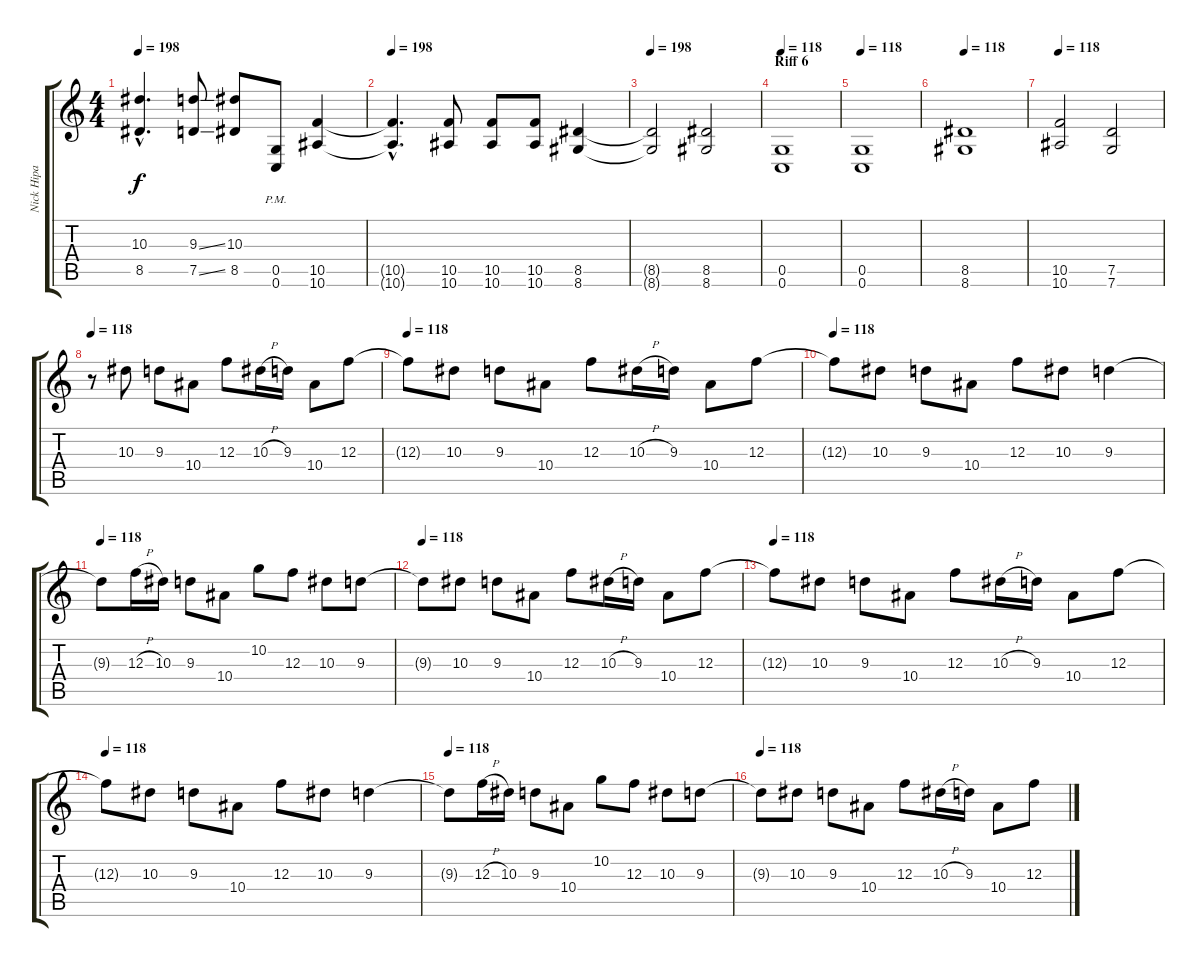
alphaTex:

\track ("Nick Hipa (Guitar)" "Nick Hipa ") {instrument distortionguitar}
\staff {score tabs}
\tuning (D4 A3 F3 C3 G2 C2) {hide}
\ts (4 4)
\tempo 198
\clef g2
\ks c
(10.3{hac t} 8.5{hac t}).4{d dy f} (9.3{ss} 7.5{ss}).8 (10.3 8.5).8 (0.5{pm} 0.6{pm}).8 (10.5 10.6).4 |
\tempo 198
(10.5{hac t} 10.6{hac t}).4{d} (10.5 10.6).8 (10.5 10.6).8 (10.5 10.6).8 (8.5 8.6).4 |
\tempo 198
(8.5{t} 8.6{t}).2 (8.5 8.6).2 |
\section ("" "Riff 6")
\tempo 117
\tempo 118
(0.5 0.6).1 |
\tempo 118
(0.5 0.6).1 |
\tempo 118
(8.5 8.6).1 |
\tempo 118
(10.5 10.6).2 (7.5 7.6).2 |
\tempo 117
\tempo 118
r.8 10.3.8 9.3.8 10.4.8 12.3.8 10.3{h}.16 9.3.16 10.4.8 12.3.8 |
\tempo 118
12.3{t}.8 10.3.8 9.3.8 10.4.8 12.3.8 10.3{h}.16 9.3.16 10.4.8 12.3.8 |
\tempo 118
12.3{t}.8 10.3.8 9.3.8 10.4.8 12.3.8 10.3.8 9.3.4 |
\tempo 118
9.3{t}.8 12.3{h}.16 10.3.16 9.3.8 10.4.8 10.2.8 12.3.8 10.3.8 9.3.8 |
\tempo 118
9.3{t}.8 10.3.8 9.3.8 10.4.8 12.3.8 10.3{h}.16 9.3.16 10.4.8 12.3.8 |
\tempo 118
12.3{t}.8 10.3.8 9.3.8 10.4.8 12.3.8 10.3{h}.16 9.3.16 10.4.8 12.3.8 |
\tempo 118
12.3{t}.8 10.3.8 9.3.8 10.4.8 12.3.8 10.3.8 9.3.4 |
\tempo 118
9.3{t}.8 12.3{h}.16 10.3.16 9.3.8 10.4.8 10.2.8 12.3.8 10.3.8 9.3.8 |
\tempo 118
9.3{t}.8 10.3.8 9.3.8 10.4.8 12.3.8 10.3{h}.16 9.3.16 10.4.8 12.3.8
